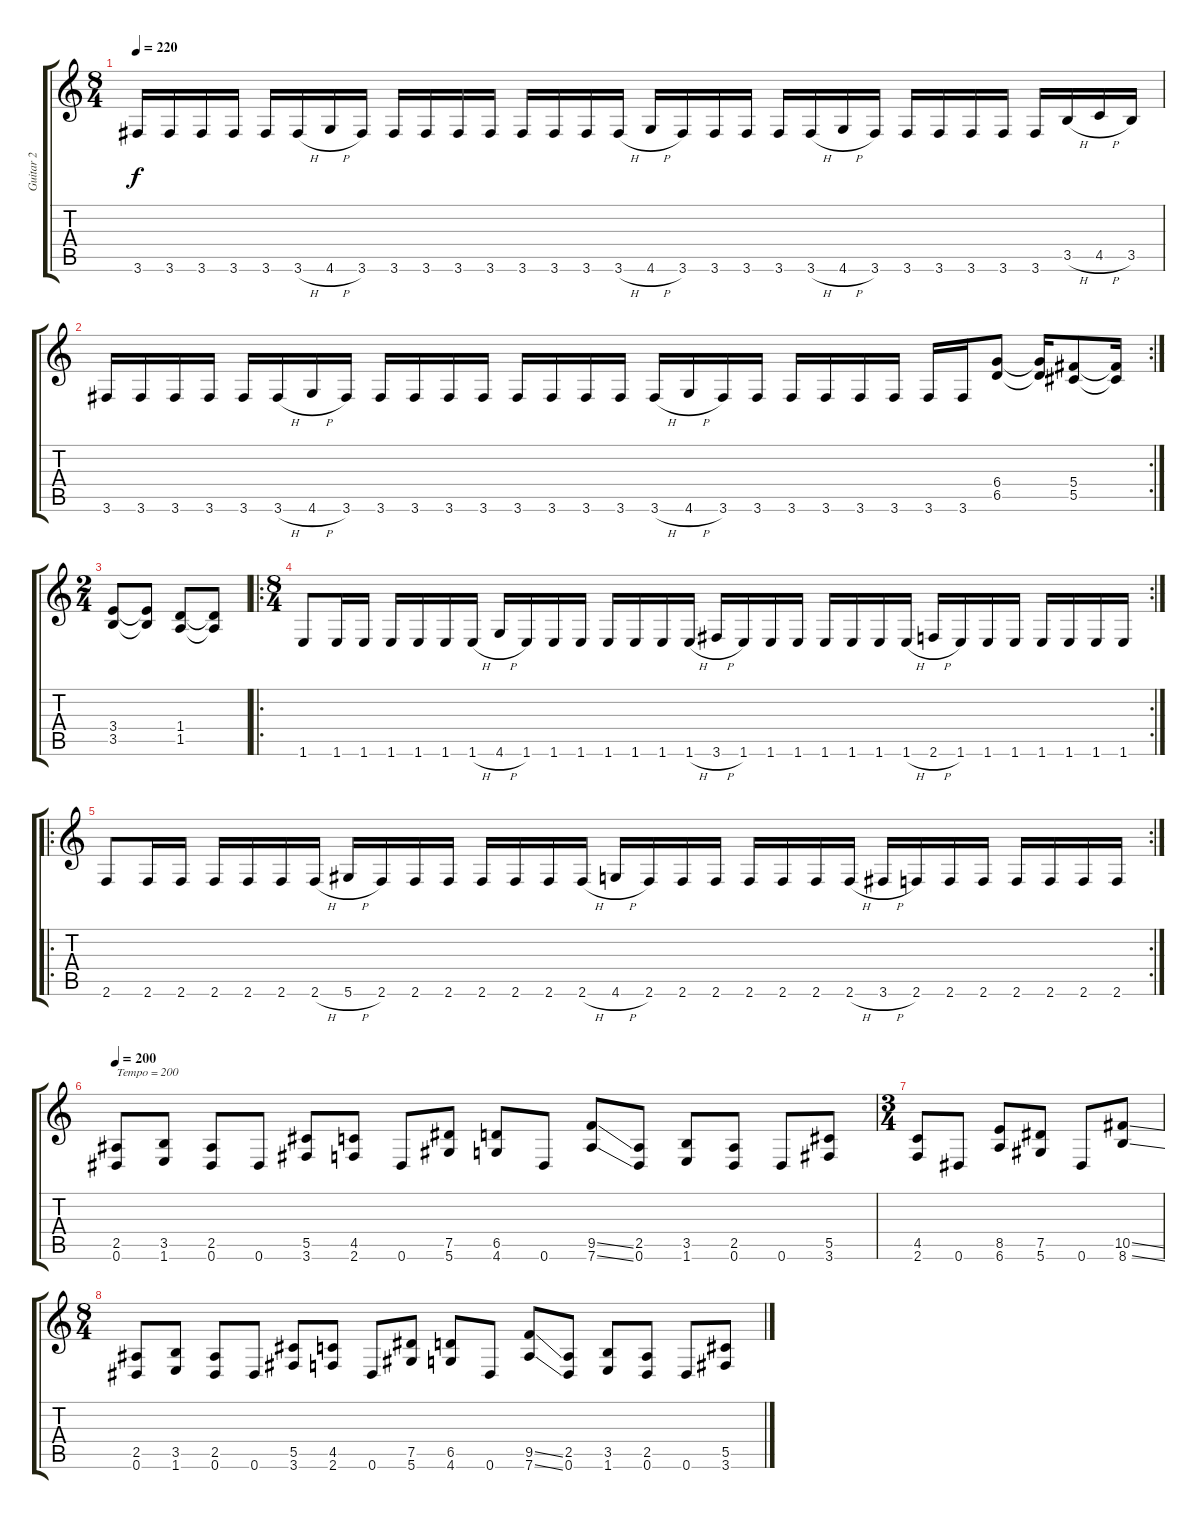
\track ("Guitar 2" "Guitar 2") {instrument distortionguitar}
\staff {score tabs}
\tuning (Eb4 Bb3 Gb3 Db3 Ab2 Eb2) {hide}
\ts (8 4)
\tempo 220
\clef g2
\ks c
3.6.16{dy f} 3.6.16 3.6.16 3.6.16 3.6.16 3.6{h}.16 4.6{h}.16 3.6.16 3.6.16 3.6.16 3.6.16 3.6.16 3.6.16 3.6.16 3.6.16 3.6{h}.16 4.6{h}.16 3.6.16 3.6.16 3.6.16 3.6.16 3.6{h}.16 4.6{h}.16 3.6.16 3.6.16 3.6.16 3.6.16 3.6.16 3.6.16 3.5{h}.16 4.5{h}.16 3.5.16 |
\rc 2
3.6.16 3.6.16 3.6.16 3.6.16 3.6.16 3.6{h}.16 4.6{h}.16 3.6.16 3.6.16 3.6.16 3.6.16 3.6.16 3.6.16 3.6.16 3.6.16 3.6.16 3.6{h}.16 4.6{h}.16 3.6.16 3.6.16 3.6.16 3.6.16 3.6.16 3.6.16 3.6.16 3.6.16 (6.4 6.5).8 (6.4{t} 6.5{t}).16 (5.4 5.5).8 (5.4{t} 5.5{t}).16 |
\ts (2 4)
(3.4 3.5).8 (3.4{t} 3.5{t}).8 (1.4 1.5).8 (1.4{t} 1.5{t}).8 |
\ro
\rc 2
\ts (8 4)
1.6.8 1.6.16 1.6.16 1.6.16 1.6.16 1.6.16 1.6{h}.16 4.6{h}.16 1.6.16 1.6.16 1.6.16 1.6.16 1.6.16 1.6.16 1.6{h}.16 3.6{h}.16 1.6.16 1.6.16 1.6.16 1.6.16 1.6.16 1.6.16 1.6{h}.16 2.6{h}.16 1.6.16 1.6.16 1.6.16 1.6.16 1.6.16 1.6.16 1.6.16 |
\ro
\rc 2
2.6.8 2.6.16 2.6.16 2.6.16 2.6.16 2.6.16 2.6{h}.16 5.6{h}.16 2.6.16 2.6.16 2.6.16 2.6.16 2.6.16 2.6.16 2.6{h}.16 4.6{h}.16 2.6.16 2.6.16 2.6.16 2.6.16 2.6.16 2.6.16 2.6{h}.16 3.6{h}.16 2.6.16 2.6.16 2.6.16 2.6.16 2.6.16 2.6.16 2.6.16 |
\tempo 200
(2.5 0.6).8{txt "Tempo = 200"} (3.5 1.6).8 (2.5 0.6).8 0.6.8 (5.5 3.6).8 (4.5 2.6).8 0.6.8 (7.5 5.6).8 (6.5 4.6).8 0.6.8 (9.5{ss} 7.6{ss}).8 (2.5 0.6).8 (3.5 1.6).8 (2.5 0.6).8 0.6.8 (5.5 3.6).8 |
\ts (3 4)
(4.5 2.6).8 0.6.8 (8.5 6.6).8 (7.5 5.6).8 0.6.8 (10.5{ss} 8.6{ss}).8 |
\ts (8 4)
(2.5 0.6).8 (3.5 1.6).8 (2.5 0.6).8 0.6.8 (5.5 3.6).8 (4.5 2.6).8 0.6.8 (7.5 5.6).8 (6.5 4.6).8 0.6.8 (9.5{ss} 7.6{ss}).8 (2.5 0.6).8 (3.5 1.6).8 (2.5 0.6).8 0.6.8 (5.5 3.6).8
